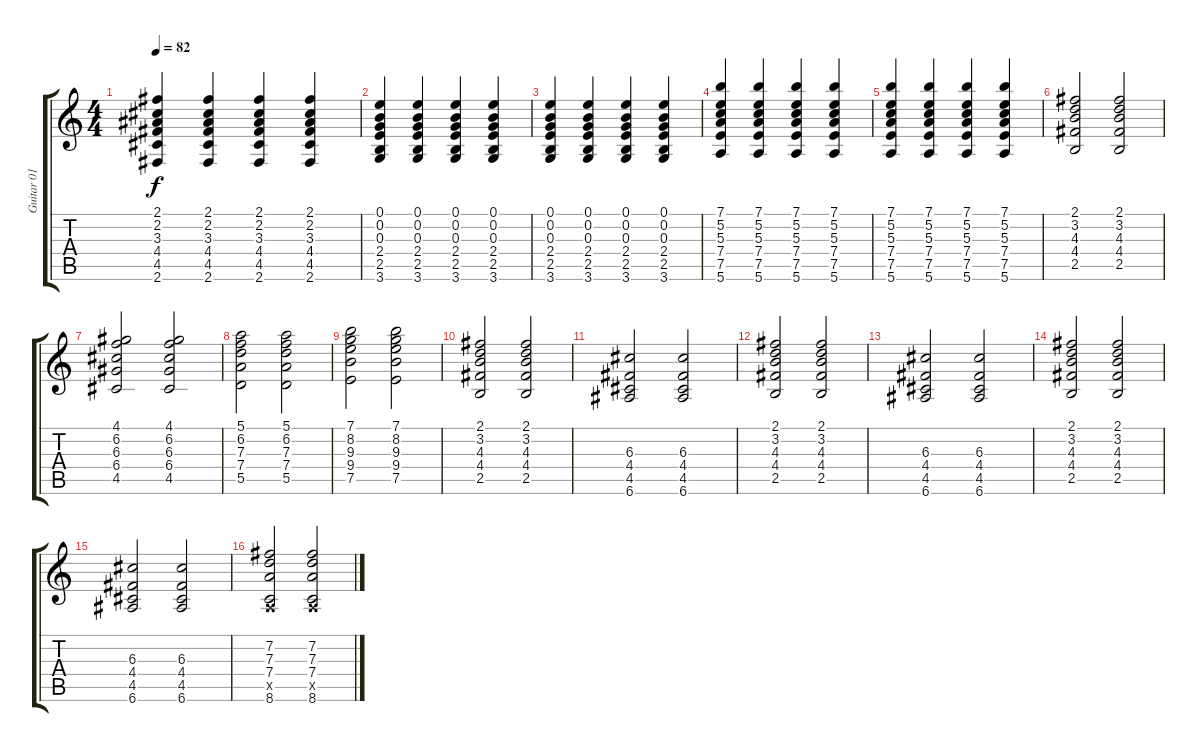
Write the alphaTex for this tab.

\track ("Guitar 01" "Guitar 01") {instrument acousticguitarnylon}
\staff {score tabs}
\tuning (E4 B3 G3 D3 A2 E2) {hide}
\ts (4 4)
\tempo 82
\clef g2
\ks c
(2.1 2.2 3.3 4.4 4.5 2.6).4{dy f} (2.1 2.2 3.3 4.4 4.5 2.6).4 (2.1 2.2 3.3 4.4 4.5 2.6).4 (2.1 2.2 3.3 4.4 4.5 2.6).4 |
(0.1 0.2 0.3 2.4 2.5 3.6).4 (0.1 0.2 0.3 2.4 2.5 3.6).4 (0.1 0.2 0.3 2.4 2.5 3.6).4 (0.1 0.2 0.3 2.4 2.5 3.6).4 |
(0.1 0.2 0.3 2.4 2.5 3.6).4 (0.1 0.2 0.3 2.4 2.5 3.6).4 (0.1 0.2 0.3 2.4 2.5 3.6).4 (0.1 0.2 0.3 2.4 2.5 3.6).4 |
(7.1 5.2 5.3 7.4 7.5 5.6).4 (7.1 5.2 5.3 7.4 7.5 5.6).4 (7.1 5.2 5.3 7.4 7.5 5.6).4 (7.1 5.2 5.3 7.4 7.5 5.6).4 |
(7.1 5.2 5.3 7.4 7.5 5.6).4 (7.1 5.2 5.3 7.4 7.5 5.6).4 (7.1 5.2 5.3 7.4 7.5 5.6).4 (7.1 5.2 5.3 7.4 7.5 5.6).4 |
(2.1 3.2 4.3 4.4 2.5).2 (2.1 3.2 4.3 4.4 2.5).2 |
(4.1 6.2 6.3 6.4 4.5).2 (4.1 6.2 6.3 6.4 4.5).2 |
(5.1 6.2 7.3 7.4 5.5).2 (5.1 6.2 7.3 7.4 5.5).2 |
(7.1 8.2 9.3 9.4 7.5).2 (7.1 8.2 9.3 9.4 7.5).2 |
(2.1 3.2 4.3 4.4 2.5).2 (2.1 3.2 4.3 4.4 2.5).2 |
(6.3 4.4 4.5 6.6).2 (6.3 4.4 4.5 6.6).2 |
(2.1 3.2 4.3 4.4 2.5).2 (2.1 3.2 4.3 4.4 2.5).2 |
(6.3 4.4 4.5 6.6).2 (6.3 4.4 4.5 6.6).2 |
(2.1 3.2 4.3 4.4 2.5).2 (2.1 3.2 4.3 4.4 2.5).2 |
(6.3 4.4 4.5 6.6).2 (6.3 4.4 4.5 6.6).2 |
(7.2 7.3 7.4 0.5{x} 8.6).2 (7.2 7.3 7.4 0.5{x} 8.6).2
